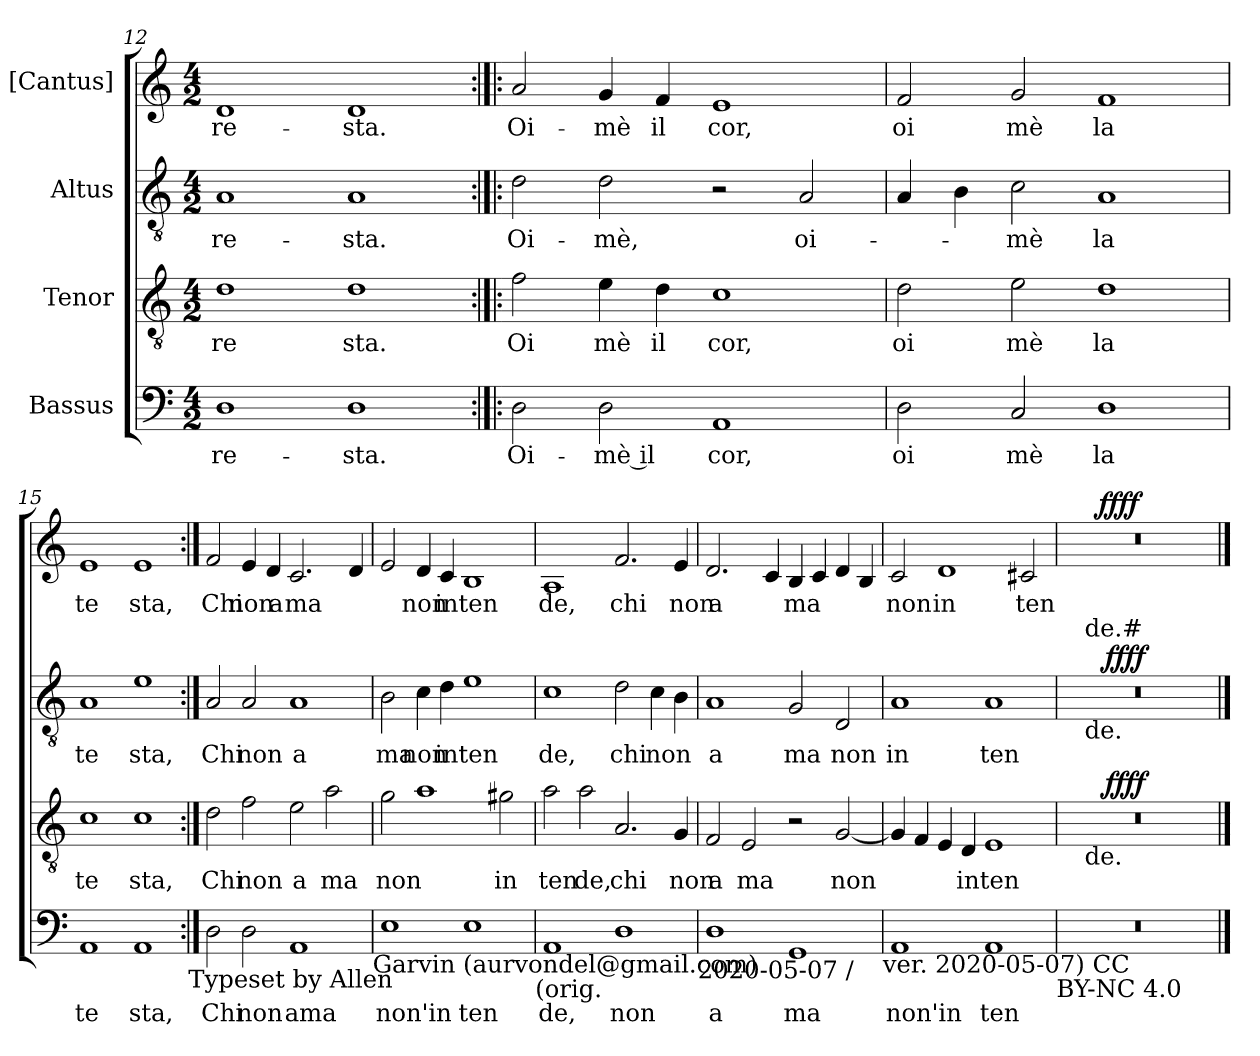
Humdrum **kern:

**kern	**text	**kern	**text	**dynam	**kern	**text	**dynam	**kern	**text	**dynam
*part4	*part4	*part3	*part3	*part3	*part2	*part2	*part2	*part1	*part1	*part1
*staff4	*staff4	*staff3	*staff3	*staff3	*staff2	*staff2	*staff2	*staff1	*staff1	*staff1
*I"Bassus	*	*I"Tenor	*	*	*I"Altus	*	*	*I"[Cantus]	*	*
*clefF4	*	*clefGv2	*	*	*clefGv2	*	*	*clefG2	*	*
*k[]	*	*k[]	*	*	*k[]	*	*	*k[]	*	*
*C:	*	*C:	*	*	*C:	*	*	*C:	*	*
*M4/2	*	*M4/2	*	*	*M4/2	*	*	*M4/2	*	*
=12	=12	=12	=12	=12	=12	=12	=12	=12	=12	=12
!	!LO:LY:b	!	!LO:LY:b	!	!	!LO:LY:b	!	!	!LO:LY:b	!
1D	re-	1d	re	.	1A	re-	.	1d	re-	.
!	!LO:LY:b	!	!LO:LY:b	!	!	!LO:LY:b	!	!	!LO:LY:b	!
1D	-sta.	1d	sta.	.	1A	-sta.	.	1d	-sta.	.
=13:|!|:	=13:|!|:	=13:|!|:	=13:|!|:	=13:|!|:	=13:|!|:	=13:|!|:	=13:|!|:	=13:|!|:	=13:|!|:	=13:|!|:
!	!LO:LY:b	!	!LO:LY:b	!	!	!LO:LY:b	!	!	!LO:LY:b	!
2D\	Oi-	2f\	Oi	.	2d\	Oi-	.	2a/	Oi-	.
!	!LO:LY:b:rj	!	!LO:LY:b	!	!	!LO:LY:b	!	!	!LO:LY:b	!
2D\	-mè il	4e\	mè	.	2d\	-mè,	.	4g/	-mè	.
!	!	!	!LO:LY:b	!	!	!	!	!	!LO:LY:b	!
.	.	4d\	il	.	.	.	.	4f/	il	.
!	!LO:LY:b	!	!LO:LY:b	!	!	!	!	!	!LO:LY:b	!
1AA	cor,	1c	cor,	.	2r	.	.	1e	cor,	.
!	!	!	!	!	!	!LO:LY:b	!	!	!	!
.	.	.	.	.	2A/	oi-	.	.	.	.
!!LO:LB:g=z
=14	=14	=14	=14	=14	=14	=14	=14	=14	=14	=14
!	!LO:LY:b	!	!LO:LY:b	!	!	!	!	!	!LO:LY:b	!
2D\	oi	2d\	oi	.	4A/	.	.	2f/	oi	.
.	.	.	.	.	4B\	.	.	.	.	.
!	!LO:LY:b	!	!LO:LY:b	!	!	!LO:LY:b	!	!	!LO:LY:b	!
2C/	mè	2e\	mè	.	2c\	-mè	.	2g/	mè	.
!	!LO:LY:b	!	!LO:LY:b	!	!	!LO:LY:b	!	!	!LO:LY:b	!
1D	la	1d	la	.	1A	la	.	1f	la	.
=15	=15	=15	=15	=15	=15	=15	=15	=15	=15	=15
!	!LO:LY:b	!	!LO:LY:b	!	!	!LO:LY:b	!	!	!LO:LY:b	!
1AA	te	1c	te	.	1A	te	.	1e	te	.
!	!LO:LY:b	!	!LO:LY:b	!	!	!LO:LY:b	!	!	!LO:LY:b	!
1AA	sta,	1c	sta,	.	1e	sta,	.	1e	sta,	.
!LO:TX:b:t=Typeset by Allen	!	!	!	!	!	!	!	!	!	!
=16:|!	=16:|!	=16:|!	=16:|!	=16:|!	=16:|!	=16:|!	=16:|!	=16:|!	=16:|!	=16:|!
!	!LO:LY:b	!	!LO:LY:b	!	!	!LO:LY:b	!	!	!LO:LY:b	!
2D\	Chi	2d\	Chi	.	2A/	Chi	.	2f/	Chi	.
!	!LO:LY:b	!	!LO:LY:b	!	!	!LO:LY:b	!	!	!LO:LY:b	!
2D\	non	2f\	non	.	2A/	non	.	4e/	non	.
!	!	!	!	!	!	!	!	!	!LO:LY:b	!
.	.	.	.	.	.	.	.	4d/	a	.
!	!LO:LY:b	!	!LO:LY:b	!	!	!LO:LY:b	!	!	!LO:LY:b	!
1AA	a­ma	2e\	a	.	1A	a	.	2.c/	ma	.
!	!	!	!LO:LY:b	!	!	!	!	!	!	!
.	.	2a\	ma	.	.	.	.	.	.	.
.	.	.	.	.	.	.	.	4d/	.	.
!LO:TX:b:t=Garvin (aurvondel@gmail.com)	!	!	!	!	!	!	!	!	!	!
=17	=17	=17	=17	=17	=17	=17	=17	=17	=17	=17
!	!LO:LY:b	!	!LO:LY:b	!	!	!LO:LY:b	!	!	!	!
1E	non'in	2g\	non	.	2B\	ma	.	2e/	.	.
!	!	!	!	!	!	!LO:LY:b	!	!	!LO:LY:b	!
.	.	1a	.	.	4c\	non	.	4d/	non	.
!	!	!	!	!	!	!LO:LY:b	!	!	!LO:LY:b	!
.	.	.	.	.	4d\	in	.	4c/	in	.
!	!LO:LY:b	!	!	!	!	!LO:LY:b	!	!	!LO:LY:b	!
1E	ten	.	.	.	1e	ten	.	1B	ten	.
!	!	!	!LO:LY:b	!	!	!	!	!	!	!
.	.	2g#\	in	.	.	.	.	.	.	.
!LO:TX:b:t=(orig.	!	!	!	!	!	!	!	!	!	!
=18	=18	=18	=18	=18	=18	=18	=18	=18	=18	=18
!	!LO:LY:b	!	!LO:LY:b	!	!	!LO:LY:b	!	!	!LO:LY:b	!
1AA	de,	2a\	ten	.	1c	de,	.	1A	de,	.
!	!	!	!LO:LY:b	!	!	!	!	!	!	!
.	.	2a\	de,	.	.	.	.	.	.	.
!	!LO:LY:b	!	!LO:LY:b	!	!	!LO:LY:b	!	!	!LO:LY:b	!
1D	non	2.A/	chi	.	2d\	chi	.	2.f/	chi	.
!	!	!	!	!	!	!LO:LY:b	!	!	!	!
.	.	.	.	.	4c\	non	.	.	.	.
!	!	!	!LO:LY:b	!	!	!	!	!	!LO:LY:b	!
.	.	4G/	non	.	4B\	.	.	4e/	non	.
!LO:TX:b:t=2020-05-07 /	!	!	!	!	!	!	!	!	!	!
=19	=19	=19	=19	=19	=19	=19	=19	=19	=19	=19
!	!LO:LY:b	!	!LO:LY:b	!	!	!LO:LY:b	!	!	!LO:LY:b	!
1D	a	2F/	a	.	1A	a	.	2.d/	a	.
!	!	!	!LO:LY:b	!	!	!	!	!	!	!
.	.	2E/	ma	.	.	.	.	.	.	.
.	.	.	.	.	.	.	.	4c/	.	.
!	!LO:LY:b	!	!	!	!	!LO:LY:b	!	!	!LO:LY:b	!
1GG	ma	2r	.	.	2G/	ma	.	4B/	ma	.
.	.	.	.	.	.	.	.	4c/	.	.
!	!	!	!LO:LY:b	!	!	!LO:LY:b	!	!	!	!
.	.	[<2G/	non	.	2D/	non	.	4d/	.	.
.	.	.	.	.	.	.	.	4B/	.	.
!LO:TX:b:t=ver. 2020-05-07) CC	!	!	!	!	!	!	!	!	!	!
=20	=20	=20	=20	=20	=20	=20	=20	=20	=20	=20
!	!LO:LY:b	!	!	!	!	!LO:LY:b	!	!	!LO:LY:b	!
1AA	non'in	4G/]	.	.	1A	in	.	2c/	non	.
.	.	4F/	.	.	.	.	.	.	.	.
!	!	!	!	!	!	!	!	!	!LO:LY:b	!
.	.	4E/	.	.	.	.	.	1d	in	.
!	!	!	!LO:LY:b	!	!	!	!	!	!	!
.	.	4D/	in	.	.	.	.	.	.	.
!	!LO:LY:b	!	!LO:LY:b	!	!	!LO:LY:b	!	!	!	!
1AA	ten	1E	ten	.	1A	ten	.	.	.	.
!	!	!	!	!	!	!	!	!	!LO:LY:b	!
.	.	.	.	.	.	.	.	2c#/	ten	.
!LO:TX:b:t=BY-NC 4.0	!	!	!	!	!	!	!	!	!	!
=21	=21	=21	=21	=21	=21	=21	=21	=21	=21	=21
*	*	*^	*	*	*^	*	*	*^	*	*
0r	.	0r	4ryy	.	.	0r	4ryy	.	.	0r	4.ryy	.	.
!	!	!	!	!	!	!	!LO:TX:a:t=de.#	!	!	!	!	!	!
!	!	!	!	!	!	!	!LO:TX:b:t=de.	!	!	!	!	!	!
!	!	!	!LO:TX:b:t=de.	!	!	!	!	!	!	!	!	!	!
.	.	.	8ryy	.	.	.	8ryy	.	.	.	.	.	.
!	!	!	!	!	!	!	!	!	!	!	!	!	!LO:DY:b
.	.	.	32ryy	.	.	.	32ryy	.	.	.	1ryy	.	ffff
!	!	!	!	!	!LO:DY:b	!	!	!	!LO:DY:b	!	!	!	!
.	.	.	1ryy	.	ffff	.	1ryy	.	ffff	.	.	.	.
.	.	.	.	.	.	.	.	.	.	.	2ryy	.	.
.	.	.	2ryy	.	.	.	2ryy	.	.	.	.	.	.
.	.	.	.	.	.	.	.	.	.	.	8ryy	.	.
.	.	.	16.ryy	.	.	.	16.ryy	.	.	.	.	.	.
*	*	*v	*v	*	*	*	*	*	*	*v	*v	*	*
*	*	*	*	*	*v	*v	*	*	*	*	*
==	==	==	==	==	==	==	==	==	==	==
*-	*-	*-	*-	*-	*-	*-	*-	*-	*-	*-
